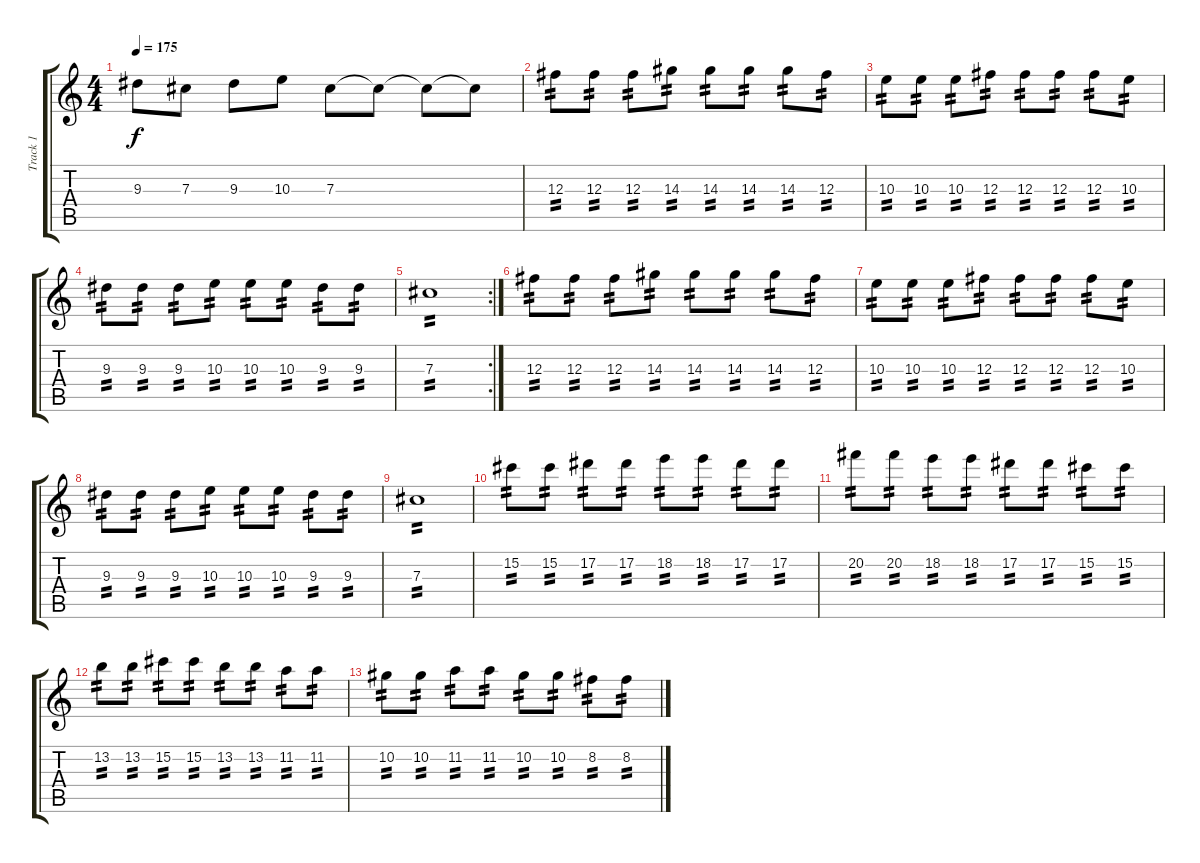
\track ("Track 1" "Track 1") {instrument electricguitarclean}
\staff {score tabs}
\tuning (Eb4 Bb3 Gb3 Db3 Ab2 Db2) {hide}
\ts (4 4)
\tempo 175
\clef g2
\ks c
9.3.8{dy f} 7.3.8 9.3.8 10.3.8 7.3.8 7.3{t}.8 7.3{t}.8 7.3{t}.8 |
12.3.8{tp 2} 12.3.8{tp 2} 12.3.8{tp 2} 14.3.8{tp 2} 14.3.8{tp 2} 14.3.8{tp 2} 14.3.8{tp 2} 12.3.8{tp 2} |
10.3.8{tp 2} 10.3.8{tp 2} 10.3.8{tp 2} 12.3.8{tp 2} 12.3.8{tp 2} 12.3.8{tp 2} 12.3.8{tp 2} 10.3.8{tp 2} |
9.3.8{tp 2} 9.3.8{tp 2} 9.3.8{tp 2} 10.3.8{tp 2} 10.3.8{tp 2} 10.3.8{tp 2} 9.3.8{tp 2} 9.3.8{tp 2} |
\rc 2
7.3.1{tp 2} |
12.3.8{tp 2} 12.3.8{tp 2} 12.3.8{tp 2} 14.3.8{tp 2} 14.3.8{tp 2} 14.3.8{tp 2} 14.3.8{tp 2} 12.3.8{tp 2} |
10.3.8{tp 2} 10.3.8{tp 2} 10.3.8{tp 2} 12.3.8{tp 2} 12.3.8{tp 2} 12.3.8{tp 2} 12.3.8{tp 2} 10.3.8{tp 2} |
9.3.8{tp 2} 9.3.8{tp 2} 9.3.8{tp 2} 10.3.8{tp 2} 10.3.8{tp 2} 10.3.8{tp 2} 9.3.8{tp 2} 9.3.8{tp 2} |
7.3.1{tp 2} |
15.2.8{tp 2} 15.2.8{tp 2} 17.2.8{tp 2} 17.2.8{tp 2} 18.2.8{tp 2} 18.2.8{tp 2} 17.2.8{tp 2} 17.2.8{tp 2} |
20.2.8{tp 2} 20.2.8{tp 2} 18.2.8{tp 2} 18.2.8{tp 2} 17.2.8{tp 2} 17.2.8{tp 2} 15.2.8{tp 2} 15.2.8{tp 2} |
13.2.8{tp 2} 13.2.8{tp 2} 15.2.8{tp 2} 15.2.8{tp 2} 13.2.8{tp 2} 13.2.8{tp 2} 11.2.8{tp 2} 11.2.8{tp 2} |
10.2.8{tp 2} 10.2.8{tp 2} 11.2.8{tp 2} 11.2.8{tp 2} 10.2.8{tp 2} 10.2.8{tp 2} 8.2.8{tp 2} 8.2.8{tp 2}
